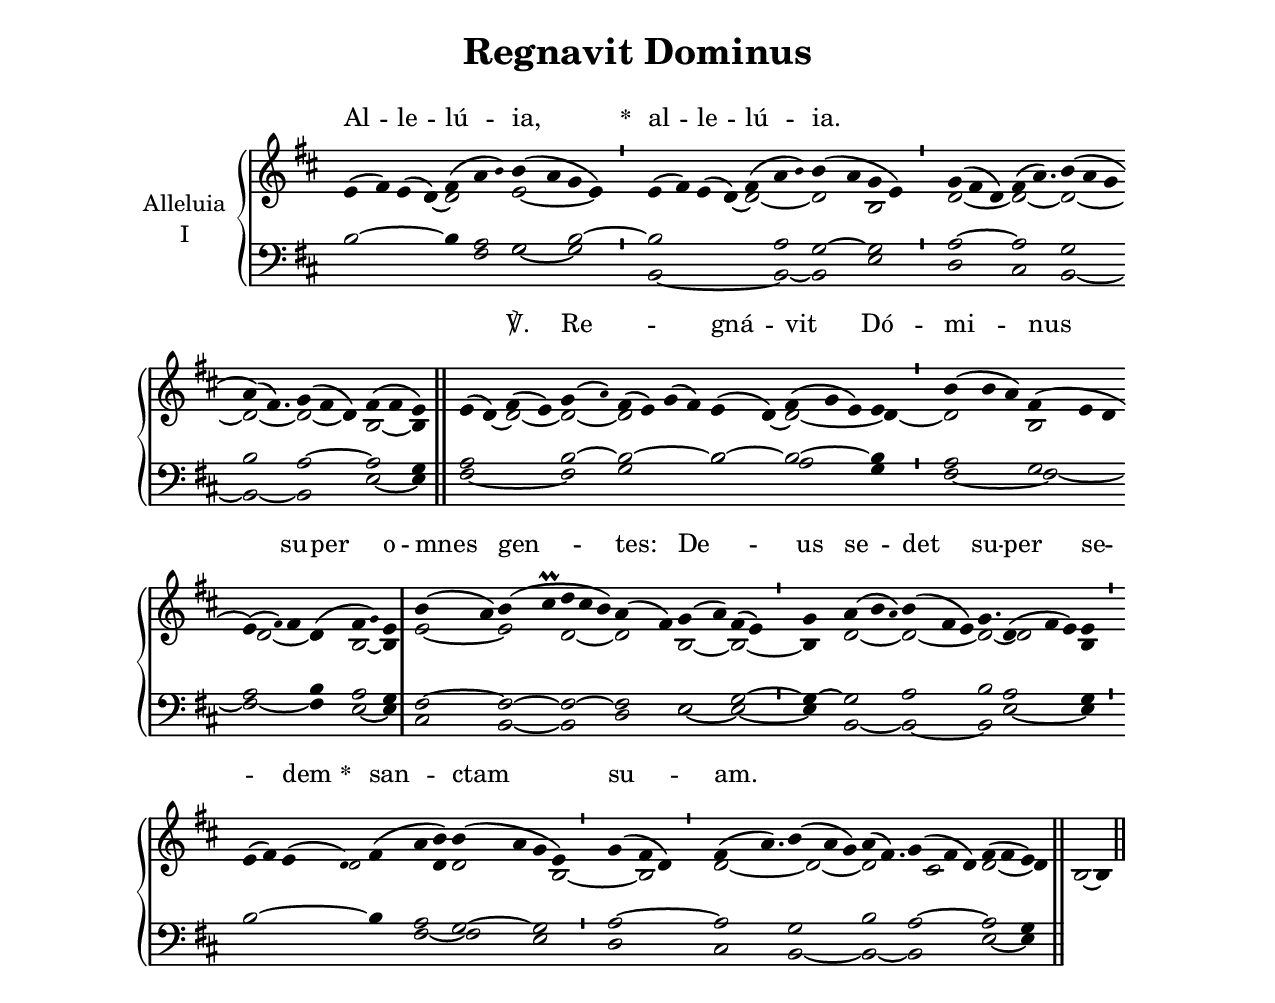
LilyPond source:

\version "2.18"
\include "gregorian.ly"
\include "noh2.ily"


%Page reference: page ii.72
%(volume.page)

global = {
 \key e \dorian
 \cadenzaOn 
}

\header {
  title = \markup \center-column {"Regnavit Dominus" \vspace #1 }
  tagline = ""
  composer = ""
}

\paper {
 #(include-special-characters)
  oddHeaderMarkup = \markup \fill-line {
    \line {}
    \center-column {
      \on-the-fly #first-page     " "
      \on-the-fly #not-first-page "Regnavit Dominus"
    }
    \line { \on-the-fly #print-page-number-check-first \fromproperty #'page:page-number-string }
  }
  evenHeaderMarkup = \markup \fill-line {
    \line { \on-the-fly #print-page-number-check-first \fromproperty #'page:page-number-string }
    \center-column { "Regnavit Dominus" }
    \line {}
  }
}

chantText = \lyricmode {
Al -- le -- lú -- ia, 
\set stanza = " * " al -- le -- lú -- ia. _ _ _ _ _ _ ℣. 
Re -- _ _ gná -- vit Dó -- mi -- nus su -- per o -- mnes gen -- tes: 
De -- _ us se -- det su -- per se -- _ dem 
\set stanza = " * " san -- ctam su -- am. _ _ _ _ _ _ }

chantMusic = {
\tieDown   e'4 ( fis'4) e'4 ( d'4) fis'4 ( a'4 \once \tweak #'font-size #-4 b' ) b'4 ( a'4 g'4 e'4) \divisioMinima
 e'4 ( fis'4) e'4 ( d'4) fis'4 ( a'4 \once \tweak #'font-size #-4 b' ) b'4 ( a'4 g'4 e'4) \divisioMinima
 g'4 ( fis'4 d'4) fis'4 ( a'4.) b'4 ( a'4 g'4 \forceBreak
) a'4 ( fis'4.) g'4 ( fis'4 d'4) fis'4 ( fis'4 e'4) \finalis
 e'4 ( d'4) fis'4 ( e'4) g'4 ( \once \tweak #'font-size #-4 a' ) fis'4 ( e'4) g'4 ( fis'4) e'4 ( d'4) fis'4 ( g'4 e'4) e'4 \divisioMinima
 b'4 ( b'4 a'4) fis'4 ( e'4 d'4 \forceBreak
) e'4 ( \once \tweak #'font-size #-4 fis' ) fis'4 d'4 ( fis'4 \once \tweak #'font-size #-4 g' ) e'4 \divisioMaxima
 b'4 ( a'4) b'4 ( cis''\prall d''4 cis''4 b'4) a'4 ( fis'4) g'4 ( a'4) fis'4 ( e'4) \divisioMinima
 g'4 a'4 ( b'4 \once \tweak #'font-size #-4 a' ) b'4 ( fis'4 e'4) g'4. d'4 ( fis'4 e'4) e'4 \divisioMinima \forceBreak

 e'4 ( fis'4) e'4 ( \once \tweak #'font-size #-4 d' ) fis'4 ( a'4 b'4) b'4 ( a'4 g'4 e'4) \divisioMinima
 g'4 ( fis'4 d'4) fis'4 ( a'4.) b'4 ( a'4 g'4) a'4 ( fis'4.) g'4 ( fis'4 d'4) fis'4 ( fis'4 e'4) \finalis

}

altoMusic = {
r2*3/2 d'4 ~ d'2*3/2 e'2*3/2 ~ e'4 \divisioMinima
r2*3/2 d'4 ~ d'2*3/2 ~ d'2 b2 \divisioMinima
d'2*3/2 ~ d'2*5/4 ~ d'2*3/2 ~ d'2*5/4 ~ d'2 ~ d'4 b2 ~ b4 \finalis
e'4 d'4 ~ d'2 ~ d'2 ~ d'2*4/2 e'4 d'4 ~ d'2*3/2 ~ d'4 ~ \divisioMinima
d'2*3/2 b2*3/2 d'2*3/2 ~ d'4 b2 ~ b4 \divisioMaxima
e'2 ~ e'2 d'2*3/2 ~ d'2 b2 ~ b2 ~ \divisioMinima
b4 d'2*3/2 ~ d'2*3/2 ~ d'2*3/4 ~ d'2*3/2 b4 \divisioMinima
r2*3/2 \tiny d' \normalsize4 d'2*3/2 b2 ~ b2 \divisioMinima
d'2*3/2 ~ d'2*5/4 ~ d'2*3/2 cis'2*5/4 d'2 ~ d'4 b2 ~ b4 \finalis
}

tenorMusic = {
b2*4/2 ~ b4 a2 g2 b2 ~ \divisioMinima
b2*5/2 a2 g2 ~ g2 \divisioMinima
a2*3/2 ~ a2*5/4 g2*3/2 b2*5/4 a2*3/2 ~ a2 g4 \finalis
a2*4/2 b2 ~ b2*4/2 ~ b2 ~ b2*3/2 ~ b4 \divisioMinima
a2*3/2 g2*3/2 a2*3/2 b4 a2 g4 \divisioMaxima
fis2 ~ fis2 ~ fis2*3/2 ~ fis2 e2 g2 ~ \divisioMinima
g4 ~ g2*3/2 a2*3/2 b2*3/4 a2*3/2 g4 \divisioMinima
b2*4/2 ~ b4 a2 g2 ~ g2 \divisioMinima
a2*3/2 ~ a2*5/4 g2*3/2 b2*5/4 a2*3/2 ~ a2 g4 \finalis
}

bassMusic = {
r2*5/2 fis2 g2 ~ g2 \divisioMinima
b,2*5/2 ~ b,2 ~ b,2 e2 \divisioMinima
d2*3/2 cis2*5/4 b,2*3/2 ~ b,2*5/4 ~ b,2*3/2 e2 ~ e4 \finalis
fis2*4/2 ~ fis2 g2*4/2 b2 a2*3/2 g4 \divisioMinima
fis2*3/2 ~ fis2*3/2 ~ fis2*3/2 ~ fis4 e2 ~ e4 \divisioMaxima
cis2 b,2 ~ b,2*3/2 d2 e2 ~ e2 ~ \divisioMinima
e4 b,2*3/2 ~ b,2*3/2 ~ b,2*3/4 e2*3/2 ~ e4 \divisioMinima
r2*5/2 fis2 ~ fis2 e2 \divisioMinima
d2*3/2 cis2*5/4 b,2*3/2 ~ b,2*5/4 ~ b,2*3/2 e2 ~ e4 \finalis
}

voiceLines = {
\voiceLineStyle


}

\score{
  <<
    \new GrandStaff <<
      \set GrandStaff.autoBeaming = ##f
      \set GrandStaff.instrumentName = \markup \center-column {
        "Alleluia"
        "I"
      }
      \new Staff = up <<
        \new Voice = "chant" {
          \voiceOne \global \chantMusic
        }
        \new Voice {
          \voiceTwo \global \altoMusic
        }
      >>

      \new Staff = down <<
        \clef bass
        \new Voice {
          \voiceOne \global \tenorMusic
        }
        \new Voice {
          \voiceTwo \global \bassMusic
        }
	\new Voice {
        \voiceThree \global \voiceLines
        }
      >>
    >>
    \new Lyrics \lyricsto chant {
      \chantText
    }
  >>
  \layout{
  }
  \midi{
    \tempo 4 = 125
  }
}
